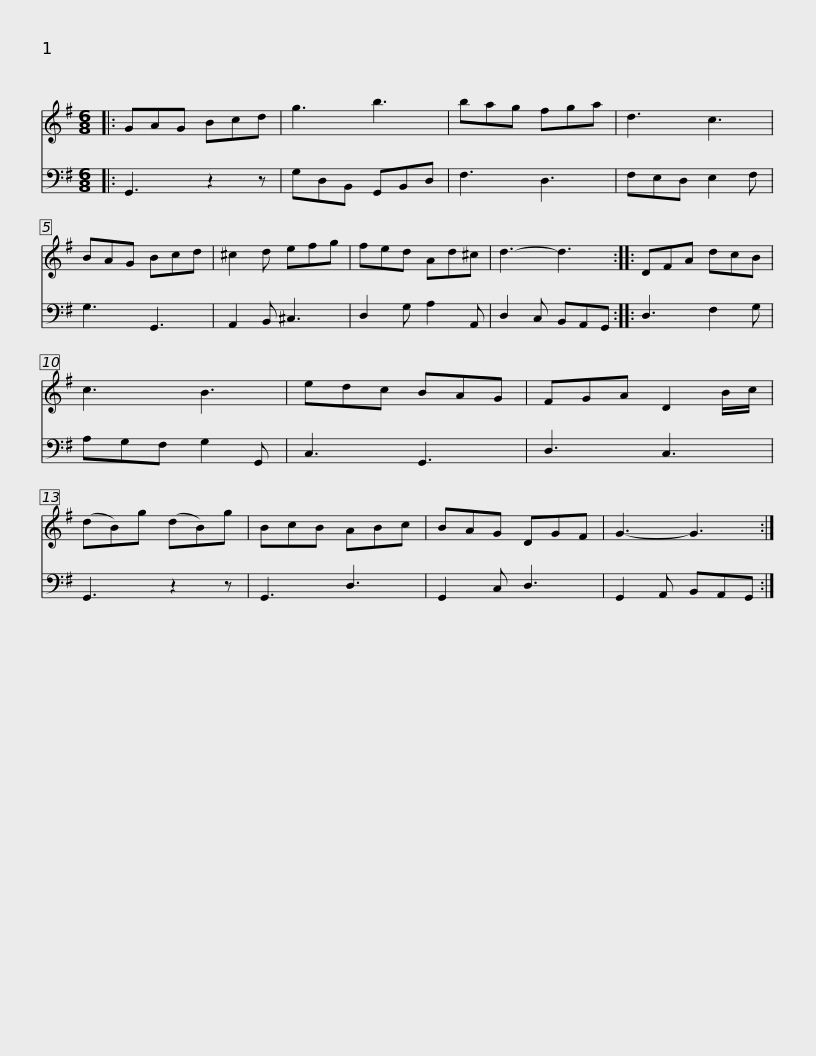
X:1
%%score 1 2
L:1/8
M:6/8
I:linebreak $
K:G
V:1 treble
V:2 bass
V:1
|: GAG Bcd | g3 b3 | bag fga | d3 c3 | BAG Bcd | %5
 ^c2 d efg | fed Ad^c |$ d3- d3 :: DFA dcB | c3 B3 | %10
 edc BAG | FGA D2 B/c/ | (dB)g (dB)g | BcB ABc |$ BAG DGF | %15
 G3- G3 :| %16
V:2
|: G,,3 z2 z | G,D,B,, G,,B,,D, | F,3 D,3 | F,E,D, E,2 F, | G,3 G,,3 | %5
 A,,2 B,, ^C,3 | D,2 G, A,2 A,, |$ D,2 C, B,,A,,G,, :: D,3 F,2 G, | A,G,F, G,2 G,, | %10
 C,3 G,,3 | D,3 C,3 | G,,3 z2 z | G,,3 D,3 |$ G,,2 C, D,3 | %15
 G,,2 A,, B,,A,,G,, :| %16
